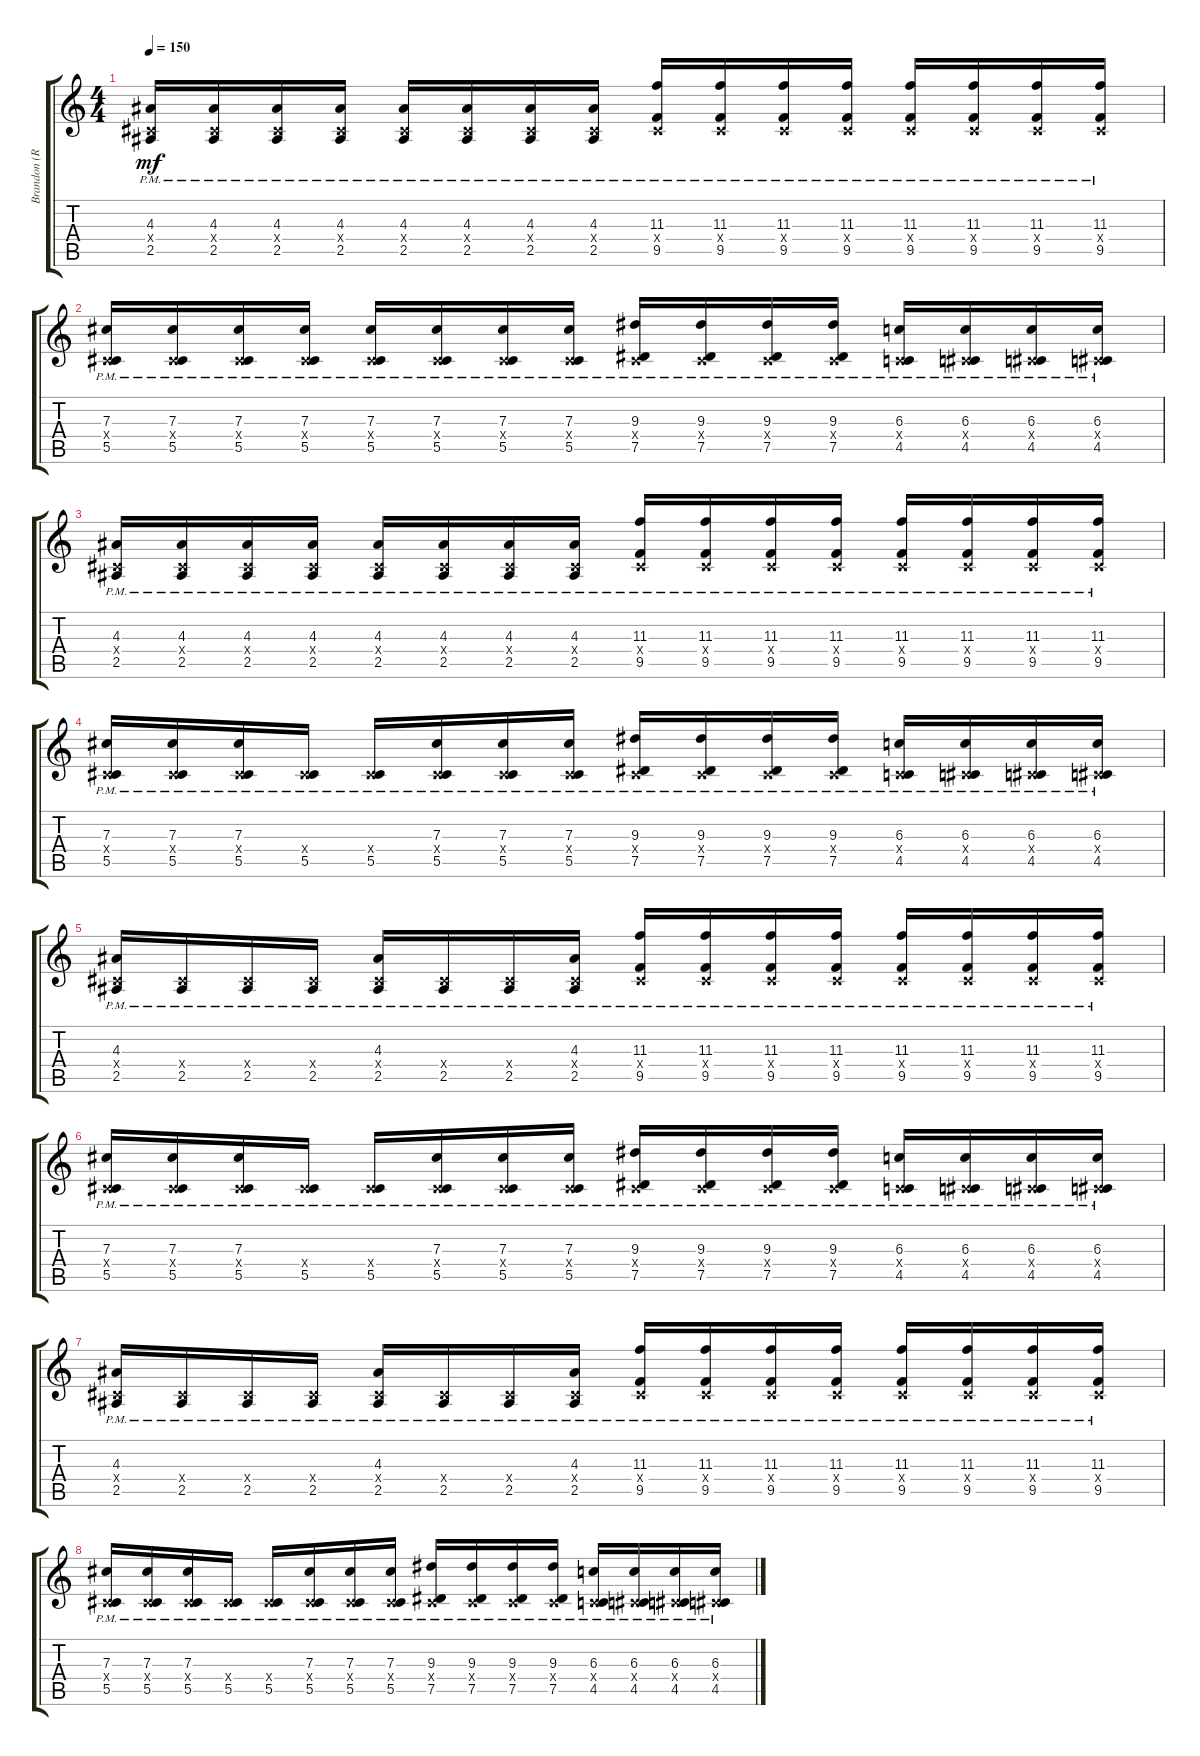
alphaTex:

\track ("Brandon (Rhythm)" "Brandon (R") {instrument distortionguitar}
\staff {score tabs}
\tuning (Eb4 Bb3 Gb3 Db3 Ab2 Db2) {hide}
\ts (4 4)
\tempo 150
\clef g2
\ks c
(4.3{pm} 0.4{pm x} 2.5{pm}).16{dy mf} (4.3{pm} 0.4{pm x} 2.5{pm}).16 (4.3{pm} 0.4{pm x} 2.5{pm}).16 (4.3{pm} 0.4{pm x} 2.5{pm}).16 (4.3{pm} 0.4{pm x} 2.5{pm}).16 (4.3{pm} 0.4{pm x} 2.5{pm}).16 (4.3{pm} 0.4{pm x} 2.5{pm}).16 (4.3{pm} 0.4{pm x} 2.5{pm}).16 (11.3{pm} 0.4{pm x} 9.5{pm}).16 (11.3{pm} 0.4{pm x} 9.5{pm}).16 (11.3{pm} 0.4{pm x} 9.5{pm}).16 (11.3{pm} 0.4{pm x} 9.5{pm}).16 (11.3{pm} 0.4{pm x} 9.5{pm}).16 (11.3{pm} 0.4{pm x} 9.5{pm}).16 (11.3{pm} 0.4{pm x} 9.5{pm}).16 (11.3{pm} 0.4{pm x} 9.5{pm}).16 |
(7.3{pm} 0.4{pm x} 5.5{pm}).16 (7.3{pm} 0.4{pm x} 5.5{pm}).16 (7.3{pm} 0.4{pm x} 5.5{pm}).16 (7.3{pm} 0.4{pm x} 5.5{pm}).16 (7.3{pm} 0.4{pm x} 5.5{pm}).16 (7.3{pm} 0.4{pm x} 5.5{pm}).16 (7.3{pm} 0.4{pm x} 5.5{pm}).16 (7.3{pm} 0.4{pm x} 5.5{pm}).16 (9.3{pm} 0.4{pm x} 7.5{pm}).16 (9.3{pm} 0.4{pm x} 7.5{pm}).16 (9.3{pm} 0.4{pm x} 7.5{pm}).16 (9.3{pm} 0.4{pm x} 7.5{pm}).16 (6.3{pm} 0.4{pm x} 4.5{pm}).16 (6.3{pm} 0.4{pm x} 4.5{pm}).16 (6.3{pm} 0.4{pm x} 4.5{pm}).16 (6.3{pm} 0.4{pm x} 4.5{pm}).16 |
(4.3{pm} 0.4{pm x} 2.5{pm}).16 (4.3{pm} 0.4{pm x} 2.5{pm}).16 (4.3{pm} 0.4{pm x} 2.5{pm}).16 (4.3{pm} 0.4{pm x} 2.5{pm}).16 (4.3{pm} 0.4{pm x} 2.5{pm}).16 (4.3{pm} 0.4{pm x} 2.5{pm}).16 (4.3{pm} 0.4{pm x} 2.5{pm}).16 (4.3{pm} 0.4{pm x} 2.5{pm}).16 (11.3{pm} 0.4{pm x} 9.5{pm}).16 (11.3{pm} 0.4{pm x} 9.5{pm}).16 (11.3{pm} 0.4{pm x} 9.5{pm}).16 (11.3{pm} 0.4{pm x} 9.5{pm}).16 (11.3{pm} 0.4{pm x} 9.5{pm}).16 (11.3{pm} 0.4{pm x} 9.5{pm}).16 (11.3{pm} 0.4{pm x} 9.5{pm}).16 (11.3{pm} 0.4{pm x} 9.5{pm}).16 |
(7.3{pm} 0.4{pm x} 5.5{pm}).16 (7.3{pm} 0.4{pm x} 5.5{pm}).16 (7.3{pm} 0.4{pm x} 5.5{pm}).16 (0.4{pm x} 5.5{pm}).16 (0.4{pm x} 5.5{pm}).16 (7.3{pm} 0.4{pm x} 5.5{pm}).16 (7.3{pm} 0.4{pm x} 5.5{pm}).16 (7.3{pm} 0.4{pm x} 5.5{pm}).16 (9.3{pm} 0.4{pm x} 7.5{pm}).16 (9.3{pm} 0.4{pm x} 7.5{pm}).16 (9.3{pm} 0.4{pm x} 7.5{pm}).16 (9.3{pm} 0.4{pm x} 7.5{pm}).16 (6.3{pm} 0.4{pm x} 4.5{pm}).16 (6.3{pm} 0.4{pm x} 4.5{pm}).16 (6.3{pm} 0.4{pm x} 4.5{pm}).16 (6.3{pm} 0.4{pm x} 4.5{pm}).16 |
(4.3{pm} 0.4{pm x} 2.5{pm}).16 (0.4{pm x} 2.5{pm}).16 (0.4{pm x} 2.5{pm}).16 (0.4{pm x} 2.5{pm}).16 (4.3{pm} 0.4{pm x} 2.5{pm}).16 (0.4{pm x} 2.5{pm}).16 (0.4{pm x} 2.5{pm}).16 (4.3{pm} 0.4{pm x} 2.5{pm}).16 (11.3{pm} 0.4{pm x} 9.5{pm}).16 (11.3{pm} 0.4{pm x} 9.5{pm}).16 (11.3{pm} 0.4{pm x} 9.5{pm}).16 (11.3{pm} 0.4{pm x} 9.5{pm}).16 (11.3{pm} 0.4{pm x} 9.5{pm}).16 (11.3{pm} 0.4{pm x} 9.5{pm}).16 (11.3{pm} 0.4{pm x} 9.5{pm}).16 (11.3{pm} 0.4{pm x} 9.5{pm}).16 |
(7.3{pm} 0.4{pm x} 5.5{pm}).16 (7.3{pm} 0.4{pm x} 5.5{pm}).16 (7.3{pm} 0.4{pm x} 5.5{pm}).16 (0.4{pm x} 5.5{pm}).16 (0.4{pm x} 5.5{pm}).16 (7.3{pm} 0.4{pm x} 5.5{pm}).16 (7.3{pm} 0.4{pm x} 5.5{pm}).16 (7.3{pm} 0.4{pm x} 5.5{pm}).16 (9.3{pm} 0.4{pm x} 7.5{pm}).16 (9.3{pm} 0.4{pm x} 7.5{pm}).16 (9.3{pm} 0.4{pm x} 7.5{pm}).16 (9.3{pm} 0.4{pm x} 7.5{pm}).16 (6.3{pm} 0.4{pm x} 4.5{pm}).16 (6.3{pm} 0.4{pm x} 4.5{pm}).16 (6.3{pm} 0.4{pm x} 4.5{pm}).16 (6.3{pm} 0.4{pm x} 4.5{pm}).16 |
(4.3{pm} 0.4{pm x} 2.5{pm}).16 (0.4{pm x} 2.5{pm}).16 (0.4{pm x} 2.5{pm}).16 (0.4{pm x} 2.5{pm}).16 (4.3{pm} 0.4{pm x} 2.5{pm}).16 (0.4{pm x} 2.5{pm}).16 (0.4{pm x} 2.5{pm}).16 (4.3{pm} 0.4{pm x} 2.5{pm}).16 (11.3{pm} 0.4{pm x} 9.5{pm}).16 (11.3{pm} 0.4{pm x} 9.5{pm}).16 (11.3{pm} 0.4{pm x} 9.5{pm}).16 (11.3{pm} 0.4{pm x} 9.5{pm}).16 (11.3{pm} 0.4{pm x} 9.5{pm}).16 (11.3{pm} 0.4{pm x} 9.5{pm}).16 (11.3{pm} 0.4{pm x} 9.5{pm}).16 (11.3{pm} 0.4{pm x} 9.5{pm}).16 |
(7.3{pm} 0.4{pm x} 5.5{pm}).16 (7.3{pm} 0.4{pm x} 5.5{pm}).16 (7.3{pm} 0.4{pm x} 5.5{pm}).16 (0.4{pm x} 5.5{pm}).16 (0.4{pm x} 5.5{pm}).16 (7.3{pm} 0.4{pm x} 5.5{pm}).16 (7.3{pm} 0.4{pm x} 5.5{pm}).16 (7.3{pm} 0.4{pm x} 5.5{pm}).16 (9.3{pm} 0.4{pm x} 7.5{pm}).16 (9.3{pm} 0.4{pm x} 7.5{pm}).16 (9.3{pm} 0.4{pm x} 7.5{pm}).16 (9.3{pm} 0.4{pm x} 7.5{pm}).16 (6.3{pm} 0.4{pm x} 4.5{pm}).16 (6.3{pm} 0.4{pm x} 4.5{pm}).16 (6.3{pm} 0.4{pm x} 4.5{pm}).16 (6.3{pm} 0.4{pm x} 4.5{pm}).16
